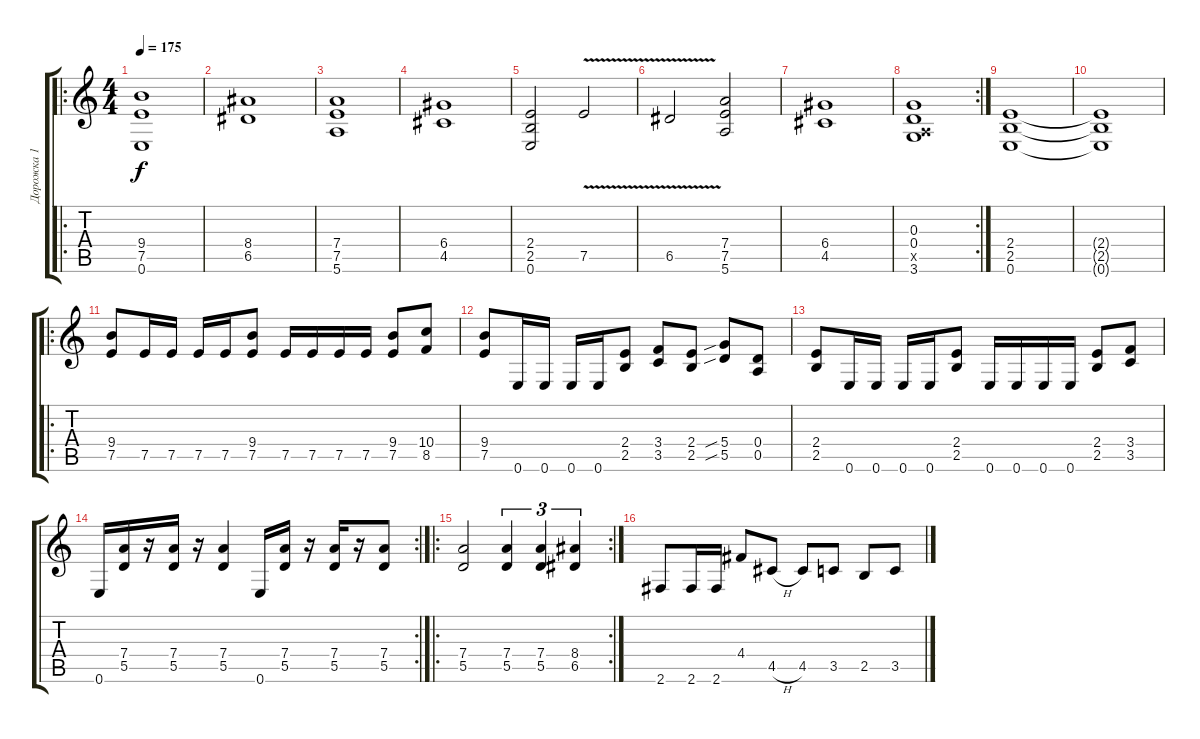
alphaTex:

\track ("Дорожка 1" "Дорожка 1") {instrument distortionguitar}
\staff {score tabs}
\tuning (E4 B3 G3 D3 A2 E2) {hide}
\ro
\ts (4 4)
\tempo 175
\clef g2
\ks c
(9.4 7.5 0.6).1{dy f instrument distortionguitar} |
(8.4 6.5).1 |
(7.4 7.5 5.6).1 |
(6.4 4.5).1 |
(2.4 2.5 0.6).2 7.5{v}.2 |
6.5{v}.2 (7.4 7.5 5.6).2 |
(6.4 4.5).1 |
\rc 2
(0.3 0.4 0.5{x} 3.6).1 |
(2.4 2.5 0.6).1 |
(2.4{t} 2.5{t} 0.6{t}).1 |
\ro
(9.4 7.5).8 7.5.16 7.5.16 7.5.16 7.5.16 (9.4 7.5).8 7.5.16 7.5.16 7.5.16 7.5.16 (9.4 7.5).8 (10.4 8.5).8 |
(9.4 7.5).8 0.6.16 0.6.16 0.6.16 0.6.16 (2.4 2.5).8 (3.4 3.5).8 (2.4 2.5).8 (5.4{sib} 5.5{sib}).8 (0.4 0.5).8 |
(2.4 2.5).8 0.6.16 0.6.16 0.6.16 0.6.16 (2.4 2.5).8 0.6.16 0.6.16 0.6.16 0.6.16 (2.4 2.5).8 (3.4 3.5).8 |
\rc 2
0.6.16 (7.4 5.5).16 r.16 (7.4 5.5).16 r.16 (7.4 5.5).4 0.6.16 (7.4 5.5).16 r.16 (7.4 5.5).16 r.16 (7.4 5.5).8 |
\ro
\rc 2
(7.4 5.5).2 (7.4 5.5).4{tu (3 2)} (7.4 5.5).4{tu (3 2)} (8.4 6.5).4{tu (3 2)} |
2.6.8 2.6.16 2.6.16 4.4.8 4.5{h}.8 4.5.8 3.5.8 2.5.8 3.5.8
